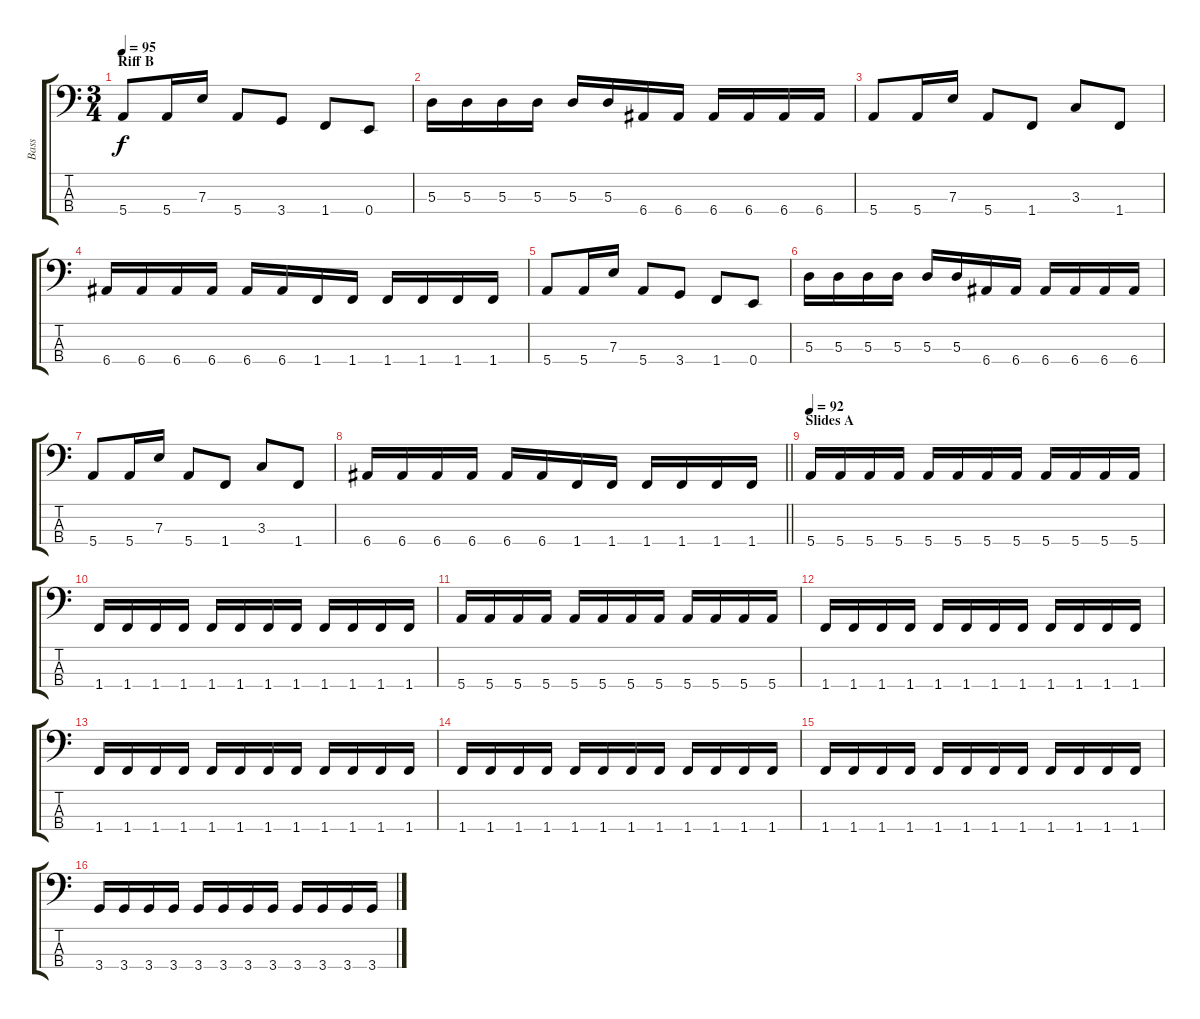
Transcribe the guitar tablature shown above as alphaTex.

\track ("Bass" "Bass") {instrument electricbassfinger}
\staff {score tabs}
\tuning (G2 D2 A1 E1) {hide}
\ts (3 4)
\section ("" "Riff B")
\tempo 95
\clef f4
\ks c
5.4.8{dy f} 5.4.16 7.3.16 5.4.8 3.4.8 1.4.8 0.4.8 |
5.3.16 5.3.16 5.3.16 5.3.16 5.3.16 5.3.16 6.4.16 6.4.16 6.4.16 6.4.16 6.4.16 6.4.16 |
5.4.8 5.4.16 7.3.16 5.4.8 1.4.8 3.3.8 1.4.8 |
6.4.16 6.4.16 6.4.16 6.4.16 6.4.16 6.4.16 1.4.16 1.4.16 1.4.16 1.4.16 1.4.16 1.4.16 |
5.4.8 5.4.16 7.3.16 5.4.8 3.4.8 1.4.8 0.4.8 |
5.3.16 5.3.16 5.3.16 5.3.16 5.3.16 5.3.16 6.4.16 6.4.16 6.4.16 6.4.16 6.4.16 6.4.16 |
5.4.8 5.4.16 7.3.16 5.4.8 1.4.8 3.3.8 1.4.8 |
\barLineRight lightlight
6.4.16 6.4.16 6.4.16 6.4.16 6.4.16 6.4.16 1.4.16 1.4.16 1.4.16 1.4.16 1.4.16 1.4.16 |
\section ("" "Slides A")
\tempo 92
5.4.16 5.4.16 5.4.16 5.4.16 5.4.16 5.4.16 5.4.16 5.4.16 5.4.16 5.4.16 5.4.16 5.4.16 |
1.4.16 1.4.16 1.4.16 1.4.16 1.4.16 1.4.16 1.4.16 1.4.16 1.4.16 1.4.16 1.4.16 1.4.16 |
5.4.16 5.4.16 5.4.16 5.4.16 5.4.16 5.4.16 5.4.16 5.4.16 5.4.16 5.4.16 5.4.16 5.4.16 |
1.4.16 1.4.16 1.4.16 1.4.16 1.4.16 1.4.16 1.4.16 1.4.16 1.4.16 1.4.16 1.4.16 1.4.16 |
1.4.16 1.4.16 1.4.16 1.4.16 1.4.16 1.4.16 1.4.16 1.4.16 1.4.16 1.4.16 1.4.16 1.4.16 |
1.4.16 1.4.16 1.4.16 1.4.16 1.4.16 1.4.16 1.4.16 1.4.16 1.4.16 1.4.16 1.4.16 1.4.16 |
1.4.16 1.4.16 1.4.16 1.4.16 1.4.16 1.4.16 1.4.16 1.4.16 1.4.16 1.4.16 1.4.16 1.4.16 |
3.4.16 3.4.16 3.4.16 3.4.16 3.4.16 3.4.16 3.4.16 3.4.16 3.4.16 3.4.16 3.4.16 3.4.16
